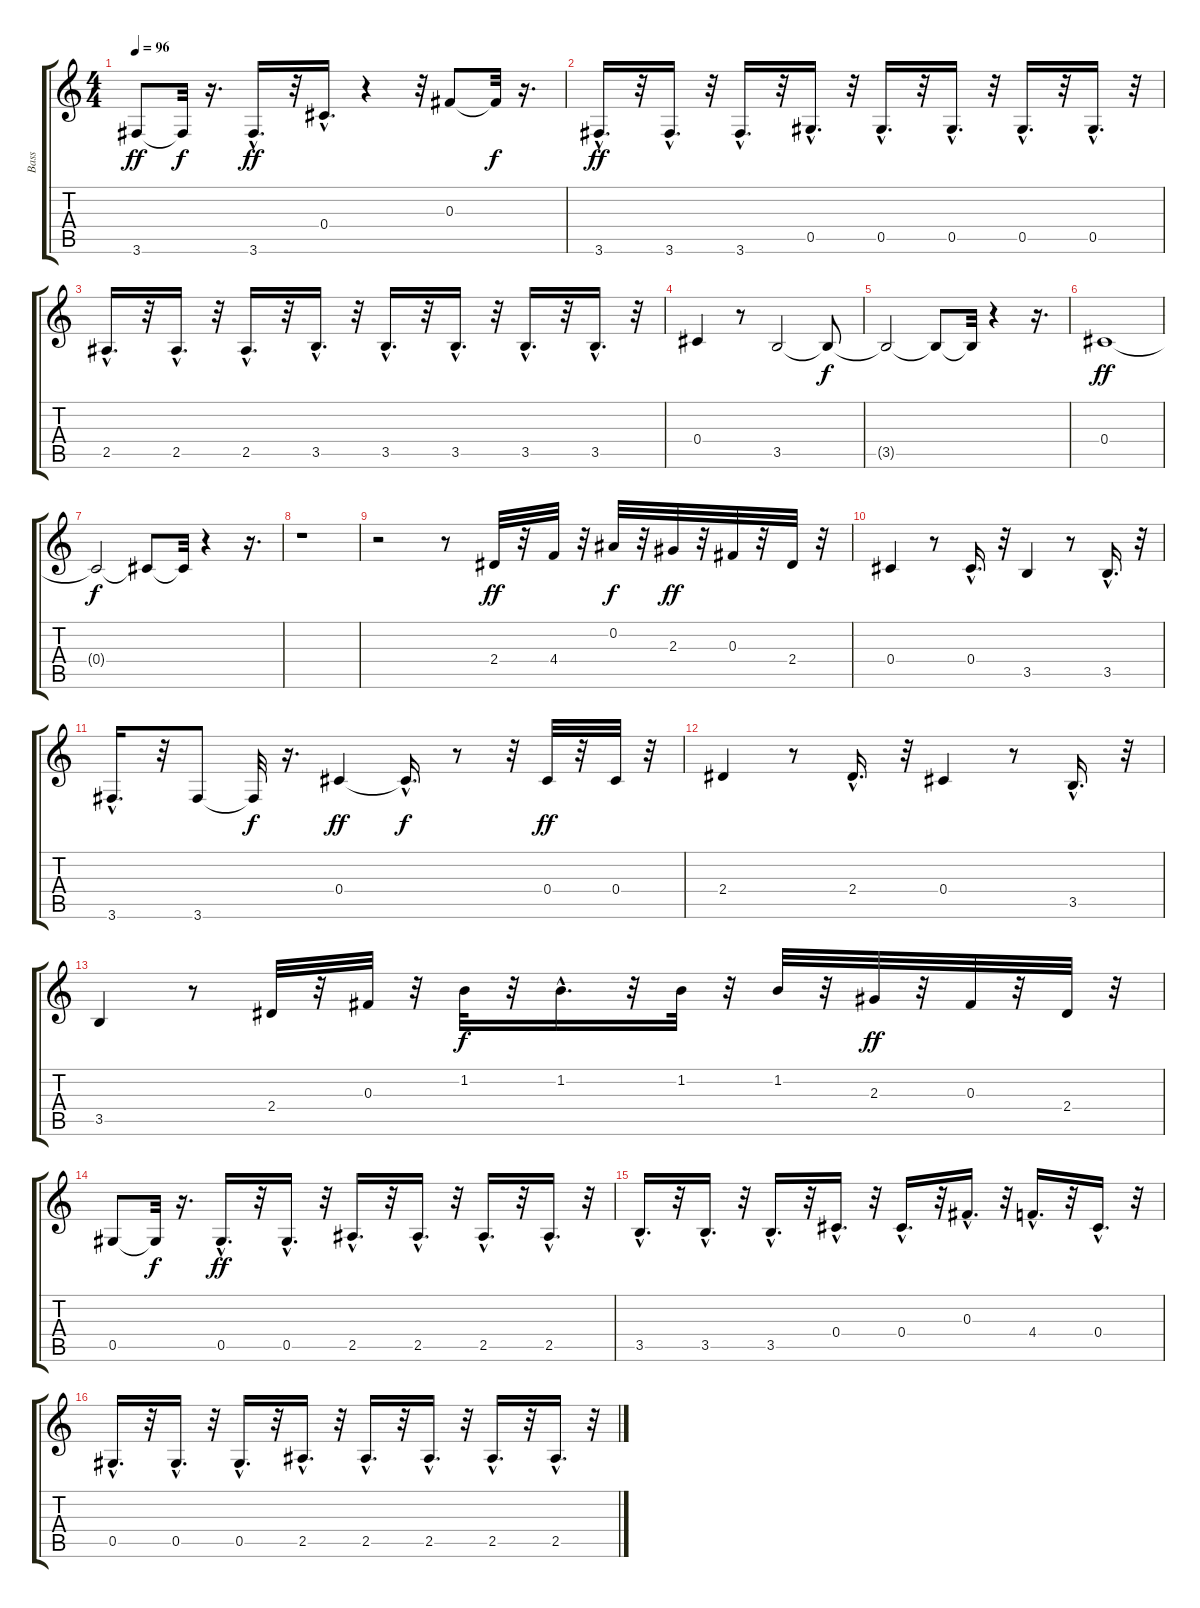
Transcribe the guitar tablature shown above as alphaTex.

\track ("Bass" "Bass") {instrument electricbassfinger}
\staff {score tabs}
\tuning (Eb4 Bb3 Gb3 Db3 Ab2 Eb2) {hide}
\ts (4 4)
\tempo 96
\clef g2
\ks c
3.6.8{dy ff} 3.6{t}.32{dy f} r.16{d} 3.6{hac}.16{d dy ff} r.32 0.4{hac}.16{d} r.4 r.32 0.3.8 0.3{t}.32{dy f} r.16{d} |
3.6{hac}.16{d dy ff} r.32 3.6{hac}.16{d} r.32 3.6{hac}.16{d} r.32 0.5{hac}.16{d} r.32 0.5{hac}.16{d} r.32 0.5{hac}.16{d} r.32 0.5{hac}.16{d} r.32 0.5{hac}.16{d} r.32 |
2.5{hac}.16{d} r.32 2.5{hac}.16{d} r.32 2.5{hac}.16{d} r.32 3.5{hac}.16{d} r.32 3.5{hac}.16{d} r.32 3.5{hac}.16{d} r.32 3.5{hac}.16{d} r.32 3.5{hac}.16{d} r.32 |
0.4.4 r.8 3.5.2 3.5{t}.8{dy f} |
3.5{t}.2 3.5{t}.8 3.5{t}.32 r.4 r.16{d} |
0.4.1{dy ff} |
0.4{t}.2{dy f} 0.4{t}.8 0.4{t}.32 r.4 r.16{d} |
r.1 |
r.2 r.8 2.4.32{dy ff} r.32 4.4.32 r.32 0.2.32{dy f} r.32 2.3.32{dy ff} r.32 0.3.32 r.32 2.4.32 r.32 |
0.4.4 r.8 0.4{hac}.16{d} r.32 3.5.4 r.8 3.5{hac}.16{d} r.32 |
3.6{hac}.16{d} r.32 3.6.8 3.6{t}.32{dy f} r.16{d} 0.4.4{dy ff} 0.4{hac t}.16{d dy f} r.8 r.32 0.4.32{dy ff} r.32 0.4.32 r.32 |
2.4.4 r.8 2.4{hac}.16{d} r.32 0.4.4 r.8 3.5{hac}.16{d} r.32 |
3.5.4 r.8 2.4.32 r.32 0.3.32 r.32 1.2.32{dy f} r.32 1.2{hac}.16{d} r.32 1.2.32 r.32 1.2.32 r.32 2.3.32{dy ff} r.32 0.3.32 r.32 2.4.32 r.32 |
0.5.8 0.5{t}.32{dy f} r.16{d} 0.5{hac}.16{d dy ff} r.32 0.5{hac}.16{d} r.32 2.5{hac}.16{d} r.32 2.5{hac}.16{d} r.32 2.5{hac}.16{d} r.32 2.5{hac}.16{d} r.32 |
3.5{hac}.16{d} r.32 3.5{hac}.16{d} r.32 3.5{hac}.16{d} r.32 0.4{hac}.16{d} r.32 0.4{hac}.16{d} r.32 0.3{hac}.16{d} r.32 4.4{hac}.16{d} r.32 0.4{hac}.16{d} r.32 |
0.5{hac}.16{d} r.32 0.5{hac}.16{d} r.32 0.5{hac}.16{d} r.32 2.5{hac}.16{d} r.32 2.5{hac}.16{d} r.32 2.5{hac}.16{d} r.32 2.5{hac}.16{d} r.32 2.5{hac}.16{d} r.32
